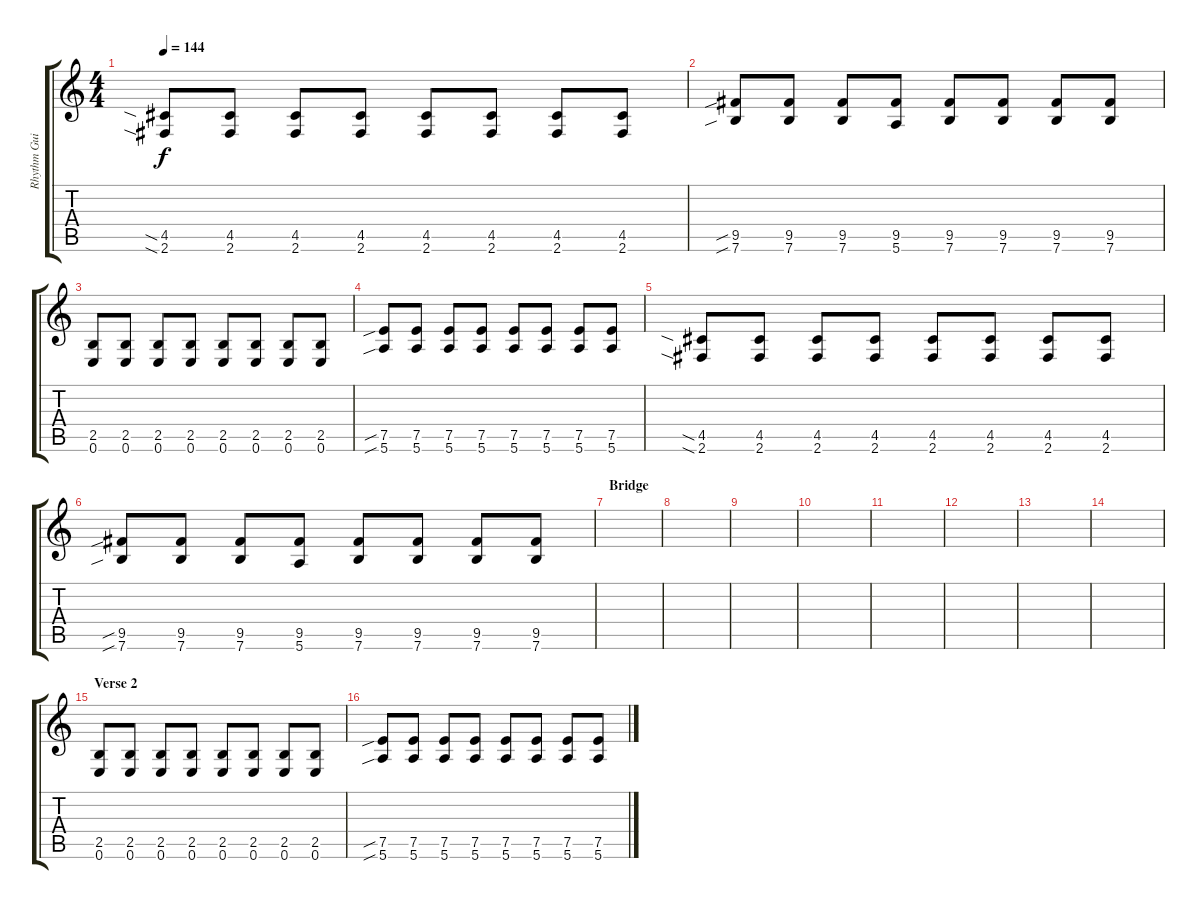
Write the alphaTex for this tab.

\track ("Rhythm Guitar 1" "Rhythm Gui") {instrument electricguitarmuted}
\staff {score tabs}
\tuning (E4 B3 G3 D3 A2 E2) {hide}
\ts (4 4)
\tempo 144
\clef g2
\ks c
(4.5{sia} 2.6{sia}).8{dy f} (4.5 2.6).8 (4.5 2.6).8 (4.5 2.6).8 (4.5 2.6).8 (4.5 2.6).8 (4.5 2.6).8 (4.5 2.6).8 |
(9.5{sib} 7.6{sib}).8 (9.5 7.6).8 (9.5 7.6).8 (9.5 5.6).8 (9.5 7.6).8 (9.5 7.6).8 (9.5 7.6).8 (9.5 7.6).8 |
(2.5 0.6).8 (2.5 0.6).8 (2.5 0.6).8 (2.5 0.6).8 (2.5 0.6).8 (2.5 0.6).8 (2.5 0.6).8 (2.5 0.6).8 |
(7.5{sib} 5.6{sib}).8 (7.5 5.6).8 (7.5 5.6).8 (7.5 5.6).8 (7.5 5.6).8 (7.5 5.6).8 (7.5 5.6).8 (7.5 5.6).8 |
(4.5{sia} 2.6{sia}).8 (4.5 2.6).8 (4.5 2.6).8 (4.5 2.6).8 (4.5 2.6).8 (4.5 2.6).8 (4.5 2.6).8 (4.5 2.6).8 |
(9.5{sib} 7.6{sib}).8 (9.5 7.6).8 (9.5 7.6).8 (9.5 5.6).8 (9.5 7.6).8 (9.5 7.6).8 (9.5 7.6).8 (9.5 7.6).8 |
\section ("" "Bridge")
|
|
|
|
|
|
|
|
\section ("" "Verse 2")
(2.5 0.6).8 (2.5 0.6).8 (2.5 0.6).8 (2.5 0.6).8 (2.5 0.6).8 (2.5 0.6).8 (2.5 0.6).8 (2.5 0.6).8 |
(7.5{sib} 5.6{sib}).8 (7.5 5.6).8 (7.5 5.6).8 (7.5 5.6).8 (7.5 5.6).8 (7.5 5.6).8 (7.5 5.6).8 (7.5 5.6).8
